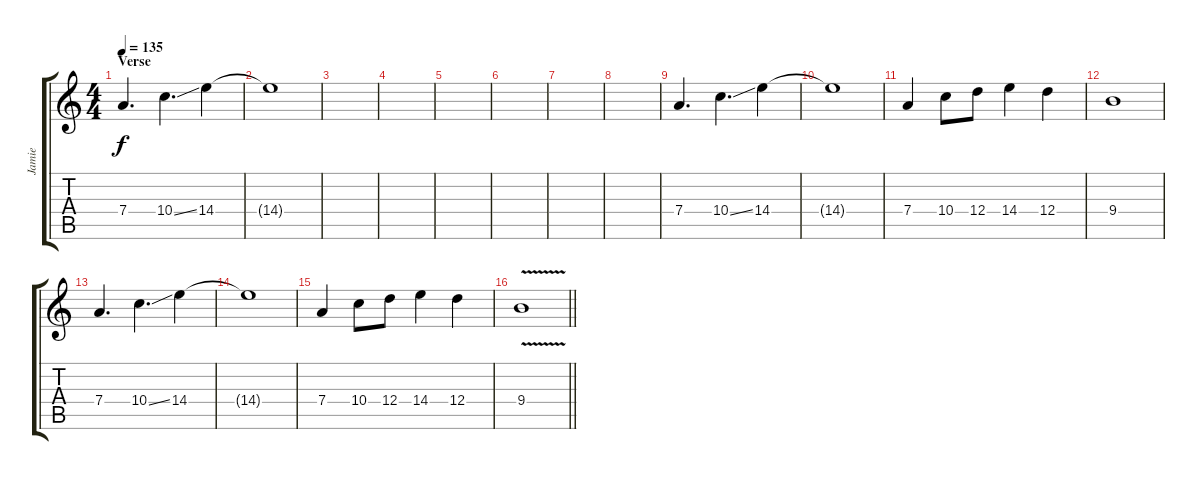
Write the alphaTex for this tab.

\track ("Jamie" "Jamie") {instrument distortionguitar}
\staff {score tabs}
\tuning (E4 B3 G3 D3 A2 E2) {hide}
\ts (4 4)
\section ("" "Verse")
\tempo 135
\clef g2
\ks c
7.4.4{d dy f instrument electricguitarjazz} 10.4{ss}.4{d} 14.4.4 |
14.4{t}.1 |
|
|
|
|
|
|
7.4.4{d} 10.4{ss}.4{d} 14.4.4 |
14.4{t}.1 |
7.4.4 10.4.8 12.4.8 14.4.4 12.4.4 |
9.4.1 |
7.4.4{d} 10.4{ss}.4{d} 14.4.4 |
14.4{t}.1 |
7.4.4 10.4.8 12.4.8 14.4.4 12.4.4 |
\barLineRight lightlight
9.4{v}.1
